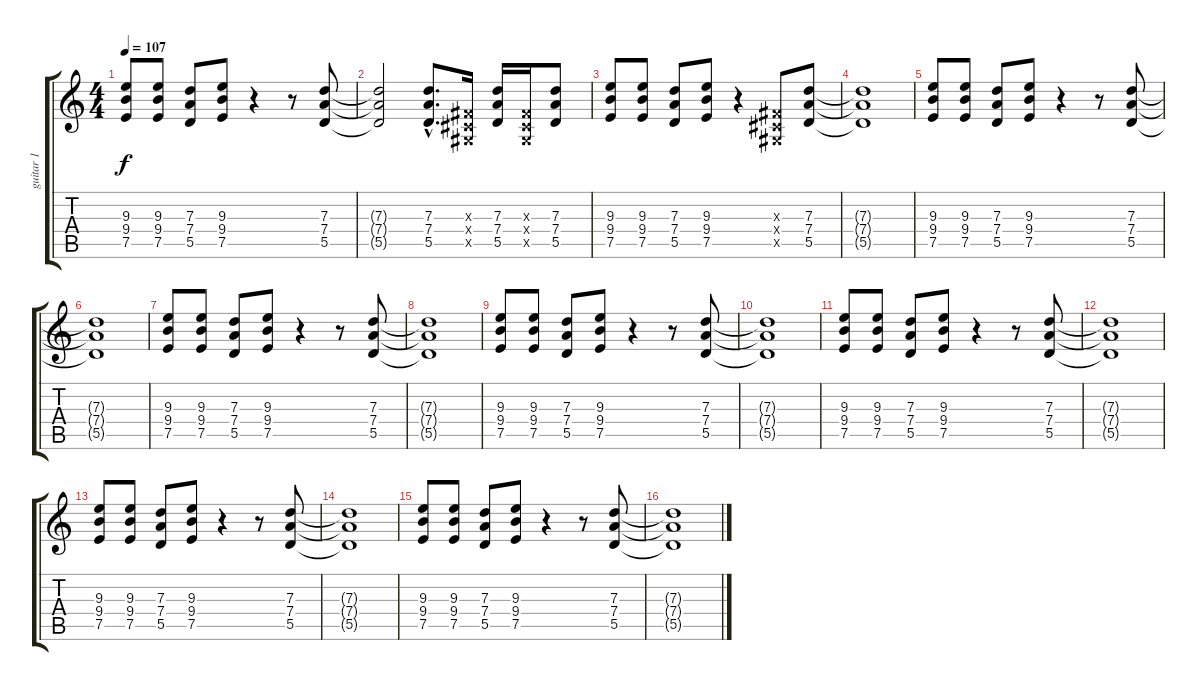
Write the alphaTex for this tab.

\track ("guitar 1" "guitar 1") {instrument overdrivenguitar}
\staff {score tabs}
\tuning (E4 B3 G3 D3 A2 E2) {hide}
\ts (4 4)
\tempo 107
\clef g2
\ks c
(9.3 9.4 7.5).8{dy f} (9.3 9.4 7.5).8 (7.3 7.4 5.5).8 (9.3 9.4 7.5).8 r.4 r.8 (7.3 7.4 5.5).8 |
(7.3{t} 7.4{t} 5.5{t}).2 (7.3{hac} 7.4{hac} 5.5{hac}).8{d} (-1.3{x} -1.4{x} -1.5{x}).16 (7.3 7.4 5.5).16 (-1.3{x} -1.4{x} -1.5{x}).16 (7.3 7.4 5.5).8 |
(9.3 9.4 7.5).8 (9.3 9.4 7.5).8 (7.3 7.4 5.5).8 (9.3 9.4 7.5).8 r.4 (-1.3{x} -1.4{x} -1.5{x}).8 (7.3 7.4 5.5).8 |
(7.3{t} 7.4{t} 5.5{t}).1 |
(9.3 9.4 7.5).8 (9.3 9.4 7.5).8 (7.3 7.4 5.5).8 (9.3 9.4 7.5).8 r.4 r.8 (7.3 7.4 5.5).8 |
(7.3{t} 7.4{t} 5.5{t}).1 |
(9.3 9.4 7.5).8 (9.3 9.4 7.5).8 (7.3 7.4 5.5).8 (9.3 9.4 7.5).8 r.4 r.8 (7.3 7.4 5.5).8 |
(7.3{t} 7.4{t} 5.5{t}).1 |
(9.3 9.4 7.5).8 (9.3 9.4 7.5).8 (7.3 7.4 5.5).8 (9.3 9.4 7.5).8 r.4 r.8 (7.3 7.4 5.5).8 |
(7.3{t} 7.4{t} 5.5{t}).1 |
(9.3 9.4 7.5).8 (9.3 9.4 7.5).8 (7.3 7.4 5.5).8 (9.3 9.4 7.5).8 r.4 r.8 (7.3 7.4 5.5).8 |
(7.3{t} 7.4{t} 5.5{t}).1 |
(9.3 9.4 7.5).8 (9.3 9.4 7.5).8 (7.3 7.4 5.5).8 (9.3 9.4 7.5).8 r.4 r.8 (7.3 7.4 5.5).8 |
(7.3{t} 7.4{t} 5.5{t}).1 |
(9.3 9.4 7.5).8 (9.3 9.4 7.5).8 (7.3 7.4 5.5).8 (9.3 9.4 7.5).8 r.4 r.8 (7.3 7.4 5.5).8 |
(7.3{t} 7.4{t} 5.5{t}).1
